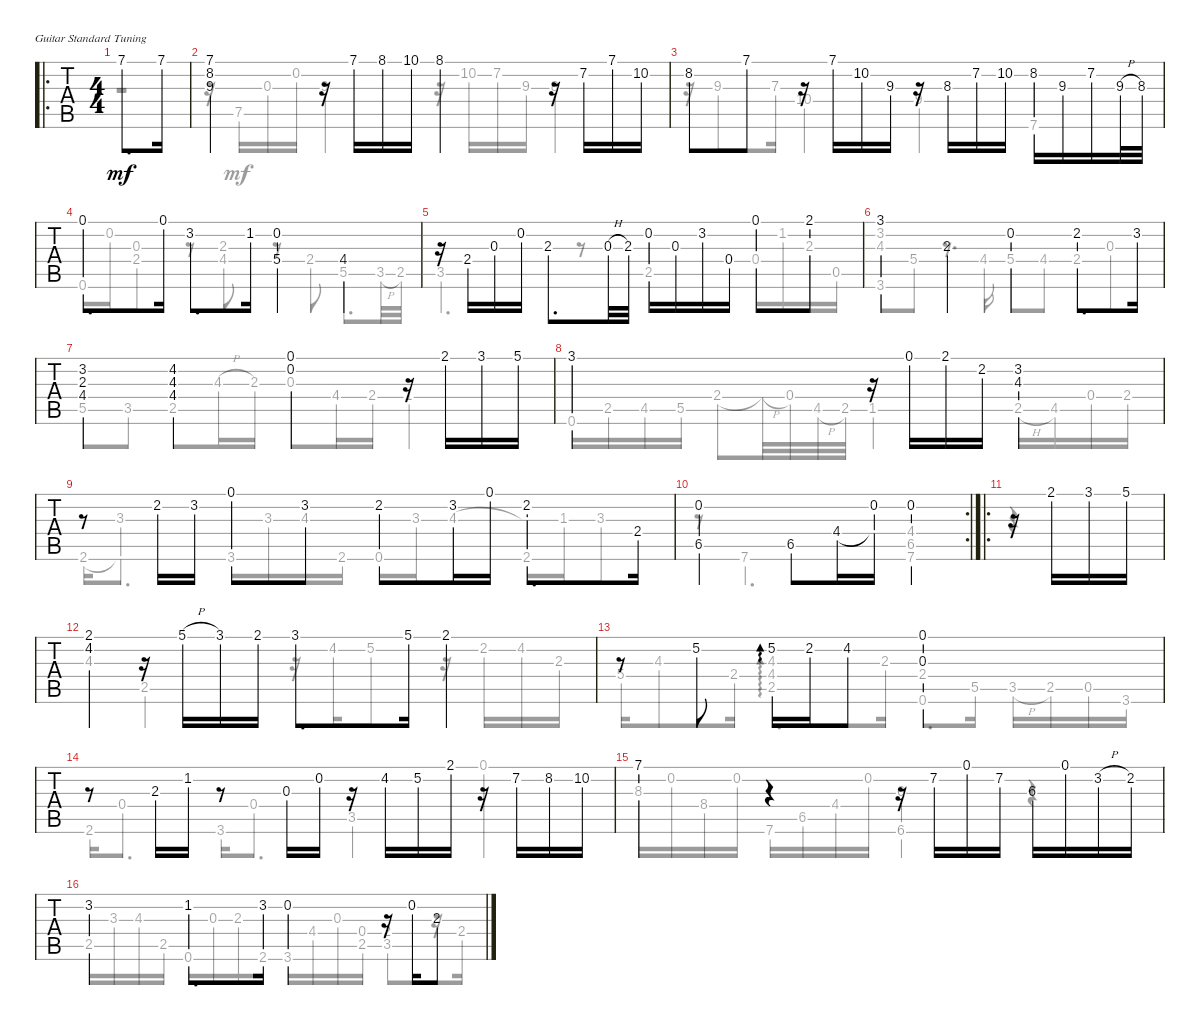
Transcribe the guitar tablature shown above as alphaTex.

\bracketExtendMode groupsimilarinstruments
\singleTrackTrackNamePolicy hidden
\multiTrackTrackNamePolicy hidden
\firstSystemTrackNameOrientation horizontal
\otherSystemsTrackNameOrientation horizontal
\track ("Untitled" "N-Gt") {instrument acousticgrandpiano}
\staff {tabs}
\tuning (E4 B3 G3 D3 A2 E2)
\displaytranspose 12
\voice
\ro
\ts (4 4)
\ac
\tempo (108 hide)
\clef g2
\scale
0.212639
\ks eminor
7.1.8{d dy mf instrument acousticgrandpiano} 7.1.16 |
\scale
0.388269 (7.1 8.2 9.3).4 r.16 7.1.16 8.1.16 10.1.16 8.1.4 r.16 7.2.16 7.1.16 10.2.16 |
\scale
0.398922 8.2.8 7.1.8 r.16 7.1.16 10.2.16 9.3.16 r.16 8.3.16 7.2.16 10.2.16 8.2.16 9.3.16 7.2.16 9.3{h}.32 8.3.32 |
0.1.8{d} 0.1.16 3.2.8{d} 1.2.16 (0.2 5.4).4 4.4.4 |
r.16 2.4.16 0.3.16 0.2.16 2.3.8{d} 0.3{h}.32 2.3.32 0.2.16 0.3.16 3.2.16 0.4.16 0.1.8 2.1.8 |
3.1.4 2.3.4 0.2.4 2.2.8{d} 3.2.16 |
(3.2 2.3 4.4).4 (4.2 4.3 4.4).4 (0.1 0.2).4 r.16 2.1.16 3.1.16 5.1.16 |
3.1.2 r.16 0.1.16 2.1.16 2.2.16 (3.2 4.3).4 |
r.8 2.2.16 3.2.16 0.1.8 3.2.8 2.2.8 3.2.16 0.1.16 2.2.8{d} 2.4.16 |
\rc 2
(0.2 6.5).4 6.5.8 4.4.16 (0.2 4.4{t}).16 0.2.4 |
\ro
r.16 2.1.16 3.1.16 5.1.16 |
(2.1 4.2).4 r.16 5.1{h}.16 3.1.16 2.1.16 3.1.8{d} 5.1.16 2.1.4 |
r.8 5.2.8 5.2.16{ad 0} 2.2.16 4.2.8 (0.1 0.3).2 |
r.8 2.3.16 1.2.16 r.8 0.3.16 0.2.16 r.16 4.2.16 5.2.16 2.1.16 r.16 7.2.16 8.2.16 10.2.16 |
7.1.4 r.4 r.16 7.2.16 0.1.16 7.2.16 6.3.16 0.1.16 3.2{h}.16 2.2.16 |
3.2.4 1.2.8{d} 3.2.16 0.2.4 r.16 0.2.16 2.3.8
\voice
\clef g2
\ottava regular
\simile none
\scale
0.212639
\ks eminor
r.1{dy mf} |
\scale
0.388269 r.16 7.5.16 0.3.16 0.2.16 9.3.4 r.16 10.2.16 7.2.16 9.3.16 8.3.4 |
\scale
0.398922 r.16 9.3.8 7.3.16 10.4.4 9.4.4 7.6.4 |
0.6.16 0.2.16 (0.3 2.4).8 r.8 (2.3 4.4).8 r.8 2.4.8 5.5.8{d} 3.5{h}.32 2.5.32 |
3.5.4{d} r.8 2.5.4 0.4.16 1.2.16 2.3.16 0.5.16 |
(3.2 4.3 3.6).8 5.4.8 r.8{d} 4.4.16 5.4.8 4.4.8 2.4.8 0.3.8 |
5.5.8 3.5.8 2.5.8 4.3{h}.16 2.3.16 0.3.8 4.4.16 2.4.16 1.4.4 |
0.6.16 2.5.16 4.5.16 5.5.16 2.4.8 2.4{h t}.32 0.4.32 4.5{h}.32 2.5.32 1.5.4 2.5{h}.16 4.5.16 0.4.16 2.4.16 |
2.6.16 (3.3 2.6{t}).8{d} 3.6.16 3.3.16 4.3.16 2.6.16 0.6.16 3.3.16 4.3.8 (4.3{t} 2.6).16 1.3.16 3.3.8 |
r.8 7.6.4{d} (4.4 6.5 7.6).4 |
r.4 |
4.3.4 2.5.4 r.16 4.2.16 5.2.8 r.16 2.2.16 4.2.16 2.3.16 |
5.4.16 4.3.8 2.4.16 (4.3 4.4 2.5).8{d ad 0} 2.3.16 (2.4 0.6).8{d} 5.5.16 3.5{h}.16 2.5.16 0.5.16 3.6.16 |
2.6.16 0.4.8{d} 3.6.16 0.4.8{d} 3.5.4 0.1.4 |
8.3.16 0.2.16 8.4.16 0.2.16 7.6.16 6.5.16 4.4.16 0.2.16 (6.3 6.6).4 r.4 |
2.5.16 3.3.16 4.3.16 2.5.16 0.6.16 0.3.16 2.3.16 2.6.16 3.6.16 4.4.16 0.3.16 (0.4 2.5).16 (2.4 3.5).8 r.16 2.4.16
